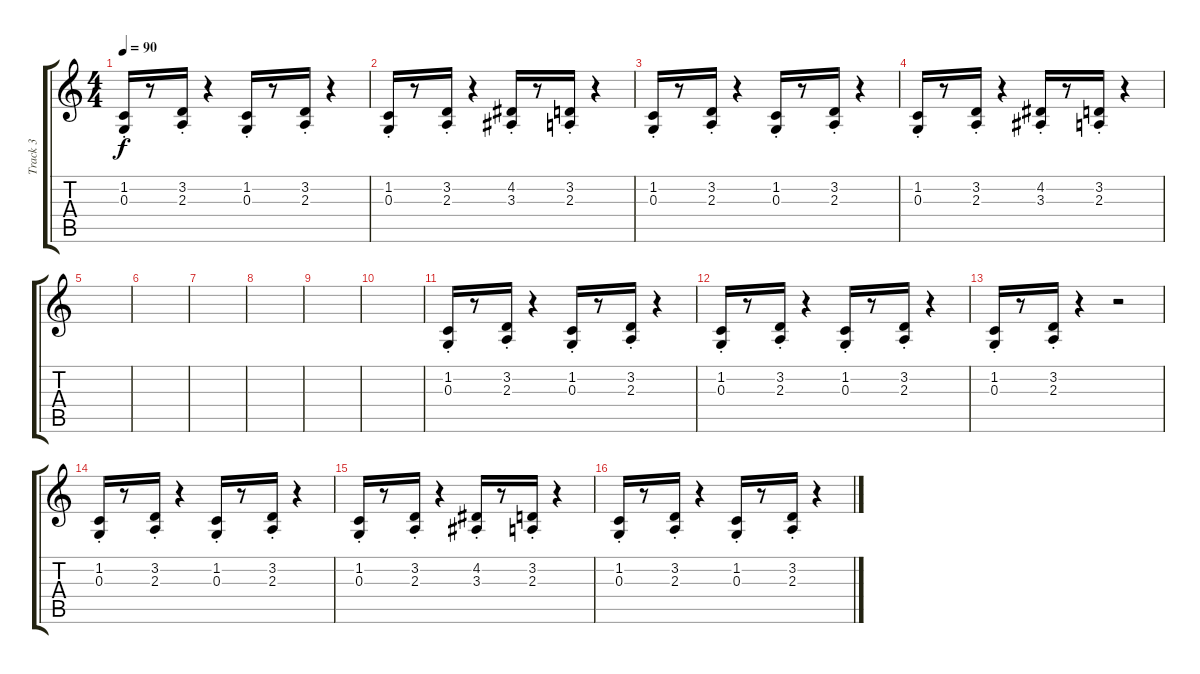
\track ("Track 3" "Track 3") {instrument pizzicatostrings}
\staff {score tabs}
\tuning (E4 B3 G3 D3 A2 E2) {hide}
\ts (4 4)
\tempo 90
\clef g2
\ks c
(1.2{st} 0.3{st}).16{dy f} r.8 (3.2{st} 2.3{st}).16 r.4 (1.2{st} 0.3{st}).16 r.8 (3.2{st} 2.3{st}).16 r.4 |
(1.2{st} 0.3{st}).16 r.8 (3.2{st} 2.3{st}).16 r.4 (4.2{st} 3.3{st}).16 r.8 (3.2{st} 2.3{st}).16 r.4 |
(1.2{st} 0.3{st}).16 r.8 (3.2{st} 2.3{st}).16 r.4 (1.2{st} 0.3{st}).16 r.8 (3.2{st} 2.3{st}).16 r.4 |
(1.2{st} 0.3{st}).16 r.8 (3.2{st} 2.3{st}).16 r.4 (4.2{st} 3.3{st}).16 r.8 (3.2{st} 2.3{st}).16 r.4 |
|
|
|
|
|
|
(1.2{st} 0.3{st}).16 r.8 (3.2{st} 2.3{st}).16 r.4 (1.2{st} 0.3{st}).16 r.8 (3.2{st} 2.3{st}).16 r.4 |
(1.2{st} 0.3{st}).16 r.8 (3.2{st} 2.3{st}).16 r.4 (1.2{st} 0.3{st}).16 r.8 (3.2{st} 2.3{st}).16 r.4 |
(1.2{st} 0.3{st}).16 r.8 (3.2{st} 2.3{st}).16 r.4 r.2 |
(1.2{st} 0.3{st}).16 r.8 (3.2{st} 2.3{st}).16 r.4 (1.2{st} 0.3{st}).16 r.8 (3.2{st} 2.3{st}).16 r.4 |
(1.2{st} 0.3{st}).16 r.8 (3.2{st} 2.3{st}).16 r.4 (4.2{st} 3.3{st}).16 r.8 (3.2{st} 2.3{st}).16 r.4 |
(1.2{st} 0.3{st}).16 r.8 (3.2{st} 2.3{st}).16 r.4 (1.2{st} 0.3{st}).16 r.8 (3.2{st} 2.3{st}).16 r.4
